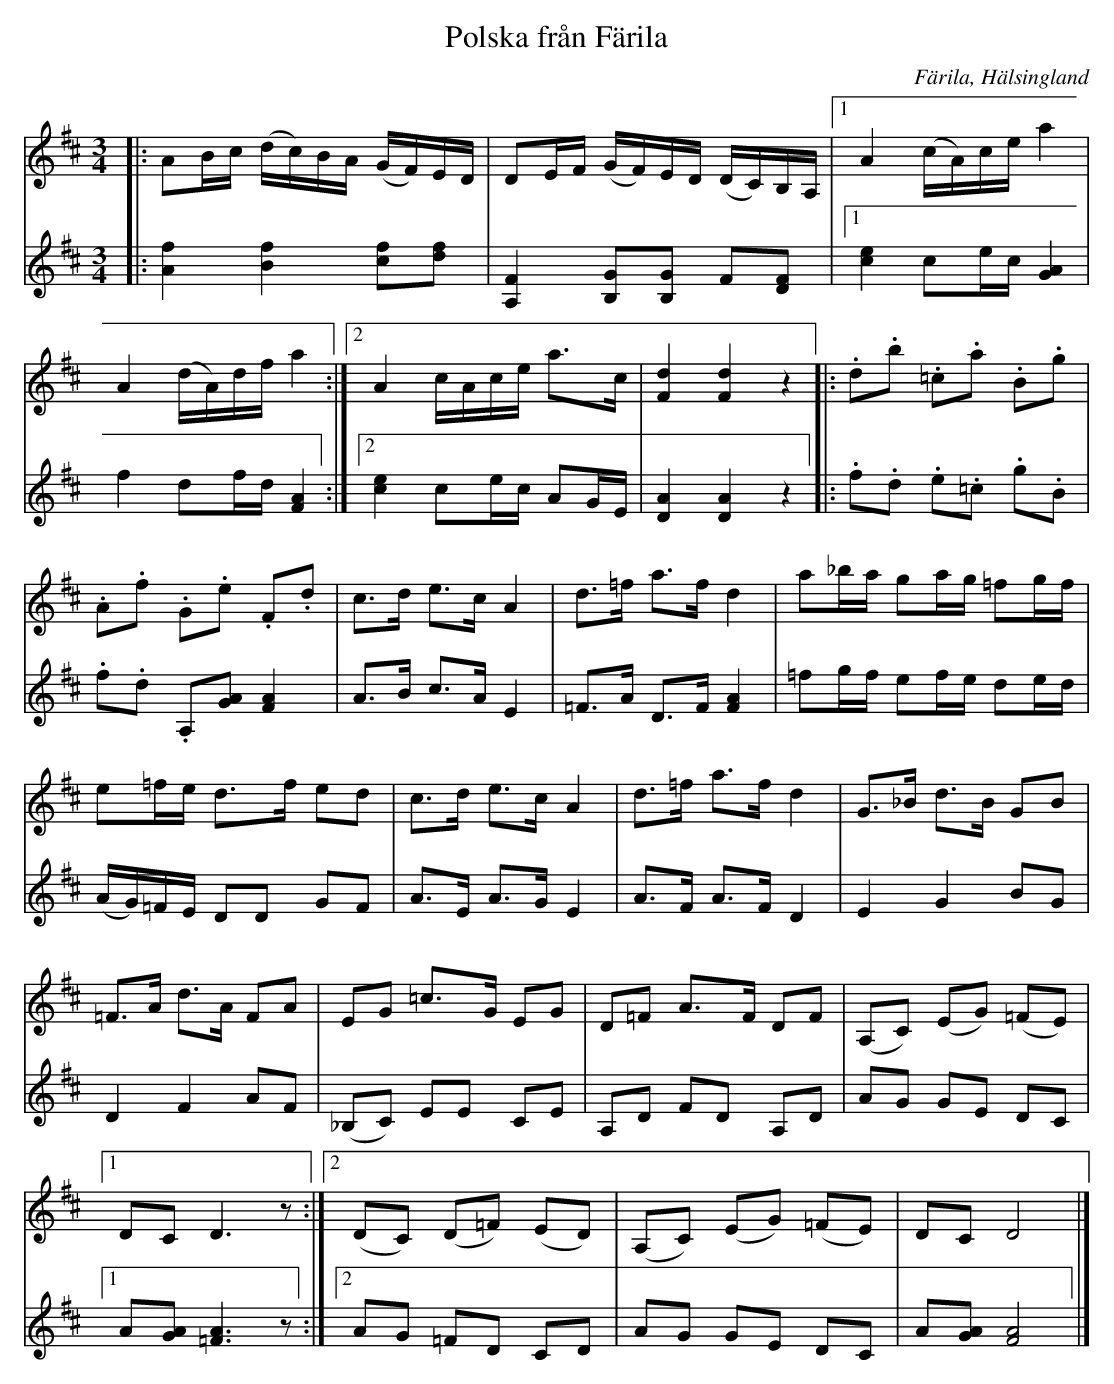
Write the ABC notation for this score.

X:1
T:Polska från Färila
O:Färila, Hälsingland
L:1/16
M:3/4
K:D
V:1
|: A2Bc (dc)BA (GF)ED | D2EF (GF)ED (DC)B,A, |1 A4 (cA)ce a4 |
A4 (dA)df a4 :|2 A4 cAce a3c | [dF]4 [dF]4 z4 |: .d2.b2 .=c2.a2 .B2.g2 |
.A2.f2 .G2.e2 .F2.d2 | c3d e3c A4 | d3=f a3f d4 | a2_ba g2ag =f2gf |
e2=fe d3f e2d2 | c3d e3c A4 | d3=f a3f d4 | G3_B d3B G2B2 |
=F3A d3A F2A2 | E2G2 =c3G E2G2 | D2=F2 A3F D2F2 | (A,2C2) (E2G2) (=F2E2) |1
D2C2 D6 z2 :|2 (D2C2) (D2=F2) (E2D2) | (A,2C2) !ritardando! (E2G2) (=F2E2) | D2C2 D8 |]
V:2
|: [Af]4 [Bf]4 [cf]2[df]2 | [A,F]4 [B,G]2[B,G]2 F2[FD]2 |1 [ce]4 c2ec [GA]4 |
f4 d2fd [FA]4 :|2 [ce]4 c2ec A2GE | [DA]4 [DA]4 z4 |: .f2.d2 .e2.=c2 .g2.B2 |
.f2.d2 .A,2[GA]2 [FA]4 | A3B c3A E4 | =F3A D3F [FA]4 | =f2gf e2fe d2ed |
(AG)=FE D2D2 G2F2 | A3E A3G E4 | A3F A3F D4 | E4 G4 B2G2 |
D4 F4 A2F2 | (_B,2C2) E2E2 C2E2 | A,2D2 F2D2 A,2D2 | A2G2 G2E2 D2C2 |1
A2[GA]2 [=FA]6 z2 :|2 A2G2 =F2D2 C2D2 | A2G2 G2E2 D2C2 | A2[GA]2 [FA]8 |]
